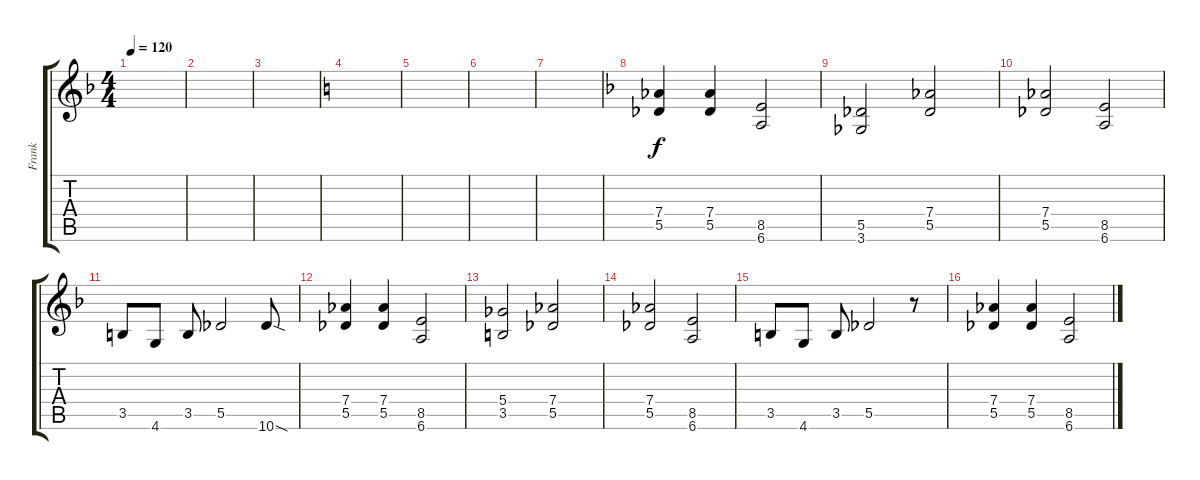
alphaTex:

\track ("Frank" "Frank") {instrument distortionguitar}
\staff {score tabs}
\tuning (Eb4 Bb3 Gb3 Db3 Ab2 Eb2) {hide}
\ts (4 4)
\tempo 120
\clef g2
\ks dminor
|
|
|
\ks c
|
|
|
|
\ks dminor
(7.4 5.5).4 (7.4 5.5).4 (8.5 6.6).2 |
(5.5 3.6).2 (7.4 5.5).2 |
(7.4 5.5).2 (8.5 6.6).2 |
3.5.8 4.6.8 3.5.8 5.5.2 10.6{sod}.8 |
(7.4 5.5).4 (7.4 5.5).4 (8.5 6.6).2 |
(5.4 3.5).2 (7.4 5.5).2 |
(7.4 5.5).2 (8.5 6.6).2 |
3.5.8 4.6.8 3.5.8 5.5.2 r.8 |
(7.4 5.5).4 (7.4 5.5).4 (8.5 6.6).2
